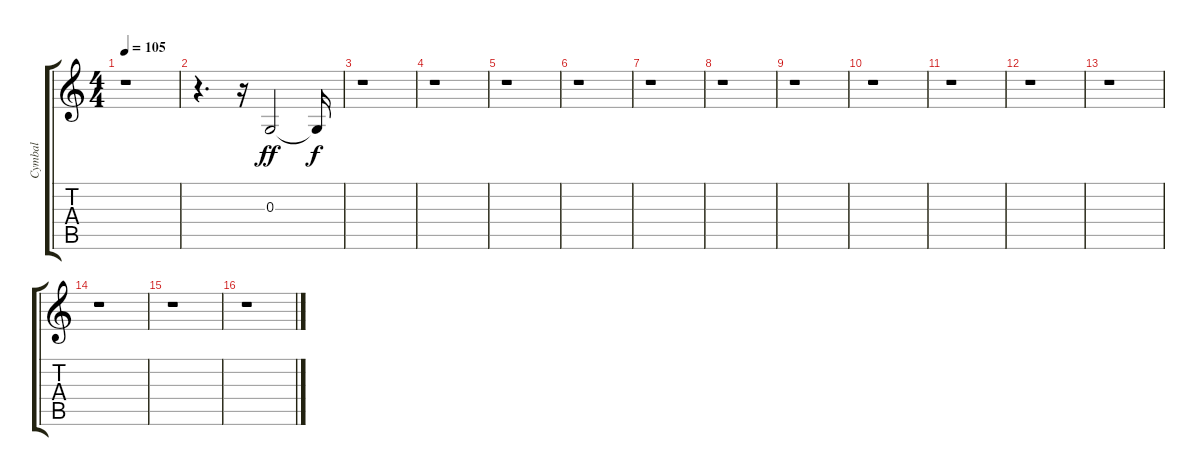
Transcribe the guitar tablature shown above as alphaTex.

\track ("Cymbal" "Cymbal") {instrument reversecymbal}
\staff {score tabs}
\tuning (E4 B3 G3 D3 A2 E2) {hide}
\ts (4 4)
\tempo 105
\clef g2
\ks c
r.1{dy f} |
r.4{d} r.16 0.3.2{dy ff} 0.3{t}.16{dy f} |
r.1 |
r.1 |
r.1 |
r.1 |
r.1 |
r.1 |
r.1 |
r.1 |
r.1 |
r.1 |
r.1 |
r.1 |
r.1 |
r.1
